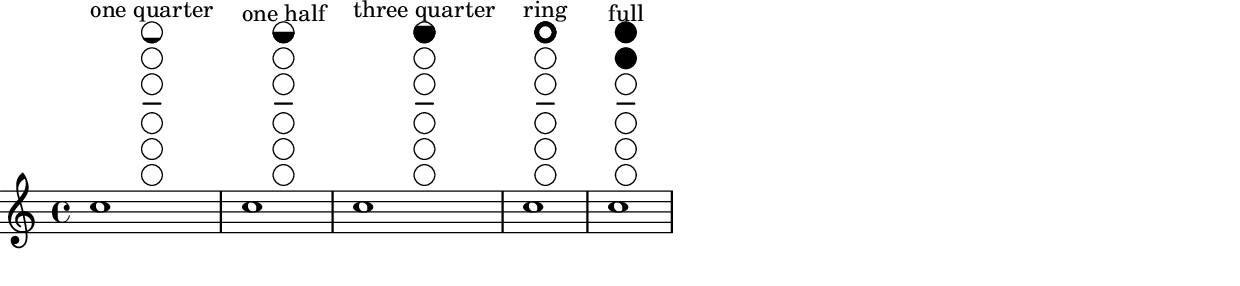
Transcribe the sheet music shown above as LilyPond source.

%% Generated by lilypond-book.py
%% Options: [exampleindent=10.16\mm,fragment,indent=0\mm,line-width=160\mm,quote,relative=2]
\include "lilypond-book-preamble.ly"


% ****************************************************************
% Start cut-&-pastable-section
% ****************************************************************



\paper {
  indent = 0\mm
  line-width = 160\mm
  % offset the left padding, also add 1mm as lilypond creates cropped
  % images with a little space on the right
  line-width = #(- line-width (* mm  3.000000) (* mm 1))
  line-width = 160\mm - 2.0 * 10.16\mm
  % offset the left padding, also add 1mm as lilypond creates cropped
  % images with a little space on the right
  line-width = #(- line-width (* mm  3.000000) (* mm 1))
}

\layout {
  
}



\relative c''
{


% ****************************************************************
% ly snippet contents follows:
% ****************************************************************
\sourcefileline 284
\textLengthOn
c1^\markup {
  \center-column {
    "one quarter"
    \woodwind-diagram #'flute #'((cc . (one1q))
                                 (lh . ())
                                 (rh . ()))
  }
}

c1^\markup {
  \center-column {
    "one half"
    \woodwind-diagram #'flute #'((cc . (one1h))
                                 (lh . ())
                                 (rh . ()))
  }
}

c1^\markup {
  \center-column {
    "three quarter"
    \woodwind-diagram #'flute #'((cc . (one3q))
                                 (lh . ())
                                 (rh . ()))
  }
}

c1^\markup {
  \center-column {
    "ring"
    \woodwind-diagram #'flute #'((cc . (oneR))
                                 (lh . ())
                                 (rh . ()))
  }
}

c1^\markup {
  \center-column {
    "full"
    \woodwind-diagram #'flute #'((cc . (oneF two))
                                 (lh . ())
                                 (rh . ()))
  }
}



% ****************************************************************
% end ly snippet
% ****************************************************************
}
